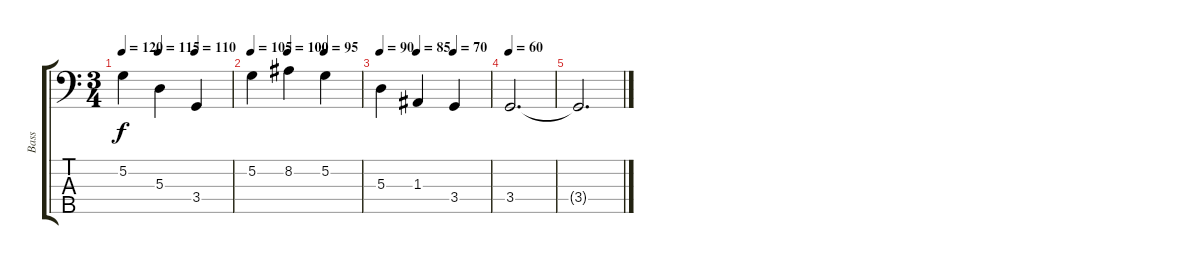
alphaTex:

\track ("Bass" "Bass") {instrument electricbassfinger}
\staff {score tabs}
\tuning (G2 D2 A1 E1 B0) {hide}
\ts (3 4)
\tempo 120
\tempo (115 0.3333333333333333)
\tempo (110 0.6666666666666666)
\clef f4
\ks c
5.2.4{dy f} 5.3.4 3.4.4 |
\tempo 105
\tempo (100 0.3333333333333333)
\tempo (95 0.6666666666666666)
5.2.4 8.2.4 5.2.4 |
\tempo 90
\tempo (85 0.3333333333333333)
\tempo (70 0.6666666666666666)
5.3.4 1.3.4 3.4.4 |
\tempo 60
3.4.2{d} |
3.4{t}.2{d}
